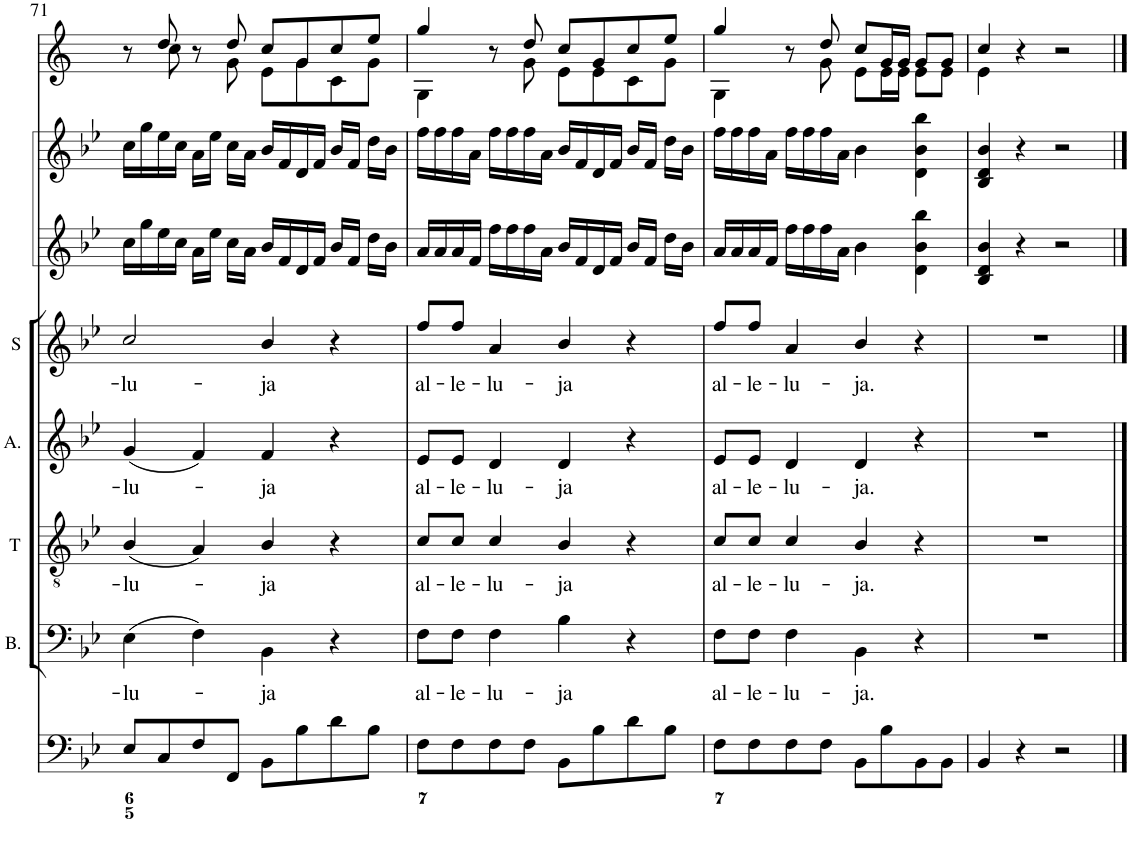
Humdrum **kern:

**kern	**kern	**text	**kern	**text	**kern	**text	**kern	**text	**kern	**kern	**kern
*part8	*part7	*part7	*part6	*part6	*part5	*part5	*part4	*part4	*part3	*part2	*part1
*staff8	*staff7	*staff7	*staff6	*staff6	*staff5	*staff5	*staff4	*staff4	*staff3	*staff2	*staff1
*I"Organ	*I"Basse	*	*I"Tenor	*	*I"Alto	*	*I"Soprane	*	*I"Violino 2	*I"Violino 1	*I"Clarini in B[b]
*	*I'B.	*	*I'T	*	*I'A.	*	*I'S	*	*I'Vln	*I'Vln	*
!!LO:PB:g=z
*clefF4	*clefF4	*	*clefGv2	*	*clefG2	*	*clefG2	*	*clefG2	*clefG2	*clefG2
*	*	*	*	*	*	*	*	*	*	*	*Trd1c2
*k[b-e-]	*k[b-e-]	*	*k[b-e-]	*	*k[b-e-]	*	*k[b-e-]	*	*k[b-e-]	*k[b-e-]	*k[]
*M4/4	*M4/4	*	*M4/4	*	*M4/4	*	*M4/4	*	*M4/4	*M4/4	*M4/4
*met(c)	*met(c)	*	*met(c)	*	*met(c)	*	*met(c)	*	*met(c)	*met(c)	*met(c)
=71	=71	=71	=71	=71	=71	=71	=71	=71	=71	=71	=71
!	!	!LO:LY:b	!	!LO:LY:b	!	!LO:LY:b	!	!LO:LY:b	!	!	!
*	*	*	*	*	*	*	*	*	*	*	*^
8E-/L	(4E-\	-lu-	(4B-/	-lu-	(4g/	-lu-	2cc/	-lu-	16cc\LL	16cc\LL	8r	8ryy
.	.	.	.	.	.	.	.	.	16gg\	16gg\	.	.
8C/	.	.	.	.	.	.	.	.	16ee-\	16ee-\	8dd/	8cc\
.	.	.	.	.	.	.	.	.	16cc\JJ	16cc\JJ	.	.
8F/	4F\)	.	4A/)	.	4f/)	.	.	.	16a\LL	16a\LL	8r	8ryy
.	.	.	.	.	.	.	.	.	16ee-\JJ	16ee-\JJ	.	.
8FF/J	.	.	.	.	.	.	.	.	16cc\LL	16cc\LL	8dd/	8g\
.	.	.	.	.	.	.	.	.	16a\JJ	16a\JJ	.	.
!	!	!LO:LY:b	!	!LO:LY:b	!	!LO:LY:b	!	!LO:LY:b	!	!	!	!
8BB-\L	4BB-\	-ja	4B-/	-ja	4f/	-ja	4b-/	-ja	16b-/LL	16b-/LL	8cc/L	8e\L
.	.	.	.	.	.	.	.	.	16f/	16f/	.	.
8B-\	.	.	.	.	.	.	.	.	16d/	16d/	8g/	8g\
.	.	.	.	.	.	.	.	.	16f/JJ	16f/JJ	.	.
8d\	4r	.	4r	.	4r	.	4r	.	16b-/LL	16b-/LL	8cc/	8c\
.	.	.	.	.	.	.	.	.	16f/JJ	16f/JJ	.	.
8B-\J	.	.	.	.	.	.	.	.	16dd\LL	16dd\LL	8ee/J	8g\J
.	.	.	.	.	.	.	.	.	16b-\JJ	16b-\JJ	.	.
=72	=72	=72	=72	=72	=72	=72	=72	=72	=72	=72	=72	=72
!	!	!LO:LY:b	!	!LO:LY:b	!	!LO:LY:b	!	!LO:LY:b	!	!	!	!
8F\L	8F\L	al-	8c/L	al-	8e-/L	al-	8ff/L	al-	16a/LL	16ff\LL	4gg/	4G\
.	.	.	.	.	.	.	.	.	16a/	16ff\	.	.
!	!	!LO:LY:b	!	!LO:LY:b	!	!LO:LY:b	!	!LO:LY:b	!	!	!	!
8F\	8F\J	-le-	8c/J	-le-	8e-/J	-le-	8ff/J	-le-	16a/	16ff\	.	.
.	.	.	.	.	.	.	.	.	16f/JJ	16a\JJ	.	.
!	!	!LO:LY:b	!	!LO:LY:b	!	!LO:LY:b	!	!LO:LY:b	!	!	!	!
8F\	4F\	-lu-	4c/	-lu-	4d/	-lu-	4a/	-lu-	16ff\LL	16ff\LL	8r	8ryy
.	.	.	.	.	.	.	.	.	16ff\	16ff\	.	.
8F\J	.	.	.	.	.	.	.	.	16ff\	16ff\	8dd/	8g\
.	.	.	.	.	.	.	.	.	16a\JJ	16a\JJ	.	.
!	!	!LO:LY:b	!	!LO:LY:b	!	!LO:LY:b	!	!LO:LY:b	!	!	!	!
8BB-\L	4B-\	-ja	4B-/	-ja	4d/	-ja	4b-/	-ja	16b-/LL	16b-/LL	8cc/L	8e\L
.	.	.	.	.	.	.	.	.	16f/	16f/	.	.
8B-\	.	.	.	.	.	.	.	.	16d/	16d/	8g/	8e\
.	.	.	.	.	.	.	.	.	16f/JJ	16f/JJ	.	.
8d\	4r	.	4r	.	4r	.	4r	.	16b-/LL	16b-/LL	8cc/	8c\
.	.	.	.	.	.	.	.	.	16f/JJ	16f/JJ	.	.
8B-\J	.	.	.	.	.	.	.	.	16dd\LL	16dd\LL	8ee/J	8g\J
.	.	.	.	.	.	.	.	.	16b-\JJ	16b-\JJ	.	.
=73	=73	=73	=73	=73	=73	=73	=73	=73	=73	=73	=73	=73
!	!	!LO:LY:b	!	!LO:LY:b	!	!LO:LY:b	!	!LO:LY:b	!	!	!	!
8F\L	8F\L	al-	8c/L	al-	8e-/L	al-	8ff/L	al-	16a/LL	16ff\LL	4gg/	4G\
.	.	.	.	.	.	.	.	.	16a/	16ff\	.	.
!	!	!LO:LY:b	!	!LO:LY:b	!	!LO:LY:b	!	!LO:LY:b	!	!	!	!
8F\	8F\J	-le-	8c/J	-le-	8e-/J	-le-	8ff/J	-le-	16a/	16ff\	.	.
.	.	.	.	.	.	.	.	.	16f/JJ	16a\JJ	.	.
!	!	!LO:LY:b	!	!LO:LY:b	!	!LO:LY:b	!	!LO:LY:b	!	!	!	!
8F\	4F\	-lu-	4c/	-lu-	4d/	-lu-	4a/	-lu-	16ff\LL	16ff\LL	8r	8ryy
.	.	.	.	.	.	.	.	.	16ff\	16ff\	.	.
8F\J	.	.	.	.	.	.	.	.	16ff\	16ff\	8dd/	8g\
.	.	.	.	.	.	.	.	.	16a\JJ	16a\JJ	.	.
!	!	!LO:LY:b	!	!LO:LY:b	!	!LO:LY:b	!	!LO:LY:b	!	!	!	!
8BB-\L	4BB-\	-ja.	4B-/	-ja.	4d/	-ja.	4b-/	-ja.	4b-\	4b-\	8cc/L	8e\L
8B-\	.	.	.	.	.	.	.	.	.	.	16g/L	16e\L
.	.	.	.	.	.	.	.	.	.	.	16g/JJ	16e\JJ
8BB-\	4r	.	4r	.	4r	.	4r	.	4d\ 4b-\ 4bb-\	4d\ 4b-\ 4bb-\	8g/L	8e\L
8BB-\J	.	.	.	.	.	.	.	.	.	.	8g/J	8e\J
=74	=74	=74	=74	=74	=74	=74	=74	=74	=74	=74	=74	=74
4BB-/	1r	.	1r	.	1r	.	1r	.	4B-/ 4d/ 4b-/	4B-/ 4d/ 4b-/	4cc/	4e\
4r	.	.	.	.	.	.	.	.	4r	4r	4r	2.ryy
2r	.	.	.	.	.	.	.	.	2r	2r	2r	.
*	*	*	*	*	*	*	*	*	*	*	*v	*v
==	==	==	==	==	==	==	==	==	==	==	==
*-	*-	*-	*-	*-	*-	*-	*-	*-	*-	*-	*-
